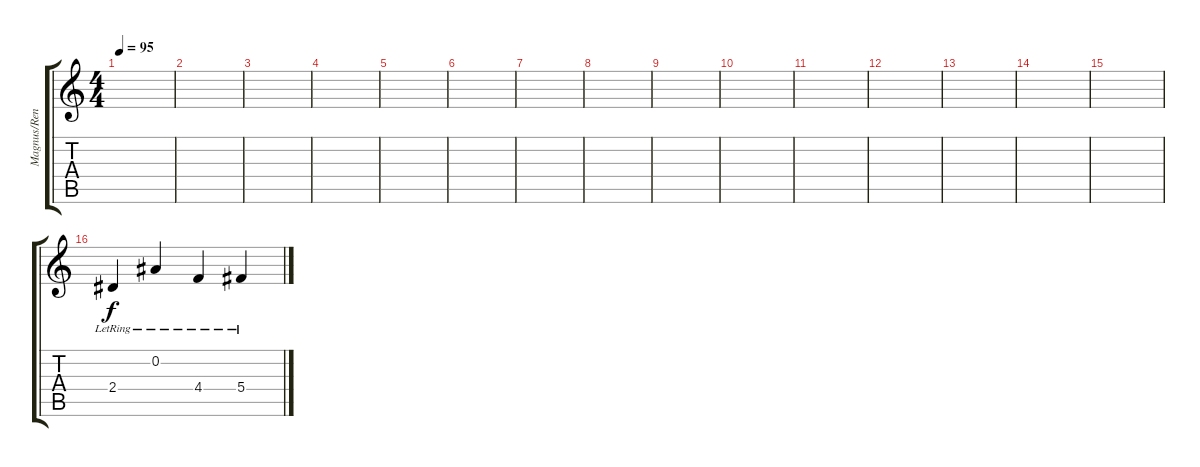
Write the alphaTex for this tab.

\track ("Magnus/Renato Clean" "Magnus/Ren") {instrument acousticguitarsteel}
\staff {score tabs}
\tuning (Eb4 Bb3 Gb3 Db3 Ab2 Eb2) {hide}
\ts (4 4)
\tempo 95
\clef g2
\ks c
|
|
|
|
|
|
|
|
|
|
|
|
|
|
|
2.4{lr}.4 0.2{lr}.4 4.4{lr}.4 5.4{lr}.4
